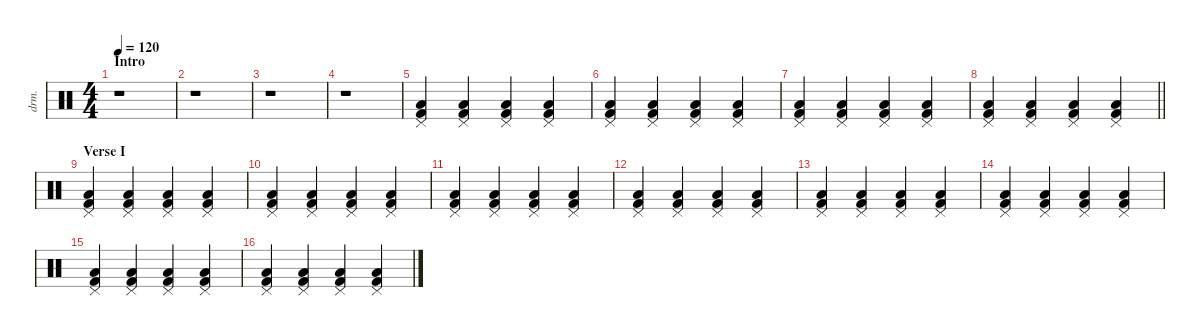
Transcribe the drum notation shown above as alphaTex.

\defaultSystemsLayout 4
\hideDynamics
\bracketExtendMode nobrackets
\otherSystemsTrackNameOrientation horizontal
\track ("Drums" "drm.") {instrument percussion}
\staff {score}
\articulation defaults
\ts (4 4)
\beaming (8 2 2 2 2)
\section ("" "Intro")
\tempo 120
\clef neutral
\ks c
r.1{dy mf} |
r.1 |
r.1 |
r.1 |
("Pedal Hi-Hat (hit)" "Low Floor Tom (hit)" "Kick (hit) 2").4 ("Pedal Hi-Hat (hit)" "Low Floor Tom (hit)" "Kick (hit) 2").4 ("Pedal Hi-Hat (hit)" "Low Floor Tom (hit)" "Kick (hit) 2").4 ("Pedal Hi-Hat (hit)" "Low Floor Tom (hit)" "Kick (hit) 2").4 |
("Pedal Hi-Hat (hit)" "Low Floor Tom (hit)" "Kick (hit) 2").4 ("Pedal Hi-Hat (hit)" "Low Floor Tom (hit)" "Kick (hit) 2").4 ("Pedal Hi-Hat (hit)" "Low Floor Tom (hit)" "Kick (hit) 2").4 ("Pedal Hi-Hat (hit)" "Low Floor Tom (hit)" "Kick (hit) 2").4 |
("Pedal Hi-Hat (hit)" "Low Floor Tom (hit)" "Kick (hit) 2").4 ("Pedal Hi-Hat (hit)" "Low Floor Tom (hit)" "Kick (hit) 2").4 ("Pedal Hi-Hat (hit)" "Low Floor Tom (hit)" "Kick (hit) 2").4 ("Pedal Hi-Hat (hit)" "Low Floor Tom (hit)" "Kick (hit) 2").4 |
\barLineRight lightlight
("Pedal Hi-Hat (hit)" "Low Floor Tom (hit)" "Kick (hit) 2").4 ("Pedal Hi-Hat (hit)" "Low Floor Tom (hit)" "Kick (hit) 2").4 ("Pedal Hi-Hat (hit)" "Low Floor Tom (hit)" "Kick (hit) 2").4 ("Pedal Hi-Hat (hit)" "Low Floor Tom (hit)" "Kick (hit) 2").4 |
\section ("" "Verse I")
("Pedal Hi-Hat (hit)" "Low Floor Tom (hit)" "Kick (hit) 2").4 ("Pedal Hi-Hat (hit)" "Low Floor Tom (hit)" "Kick (hit) 2").4 ("Pedal Hi-Hat (hit)" "Low Floor Tom (hit)" "Kick (hit) 2").4 ("Pedal Hi-Hat (hit)" "Low Floor Tom (hit)" "Kick (hit) 2").4 |
("Pedal Hi-Hat (hit)" "Low Floor Tom (hit)" "Kick (hit) 2").4 ("Pedal Hi-Hat (hit)" "Low Floor Tom (hit)" "Kick (hit) 2").4 ("Pedal Hi-Hat (hit)" "Low Floor Tom (hit)" "Kick (hit) 2").4 ("Pedal Hi-Hat (hit)" "Low Floor Tom (hit)" "Kick (hit) 2").4 |
("Pedal Hi-Hat (hit)" "Low Floor Tom (hit)" "Kick (hit) 2").4 ("Pedal Hi-Hat (hit)" "Low Floor Tom (hit)" "Kick (hit) 2").4 ("Pedal Hi-Hat (hit)" "Low Floor Tom (hit)" "Kick (hit) 2").4 ("Pedal Hi-Hat (hit)" "Low Floor Tom (hit)" "Kick (hit) 2").4 |
("Pedal Hi-Hat (hit)" "Low Floor Tom (hit)" "Kick (hit) 2").4 ("Pedal Hi-Hat (hit)" "Low Floor Tom (hit)" "Kick (hit) 2").4 ("Pedal Hi-Hat (hit)" "Low Floor Tom (hit)" "Kick (hit) 2").4 ("Pedal Hi-Hat (hit)" "Low Floor Tom (hit)" "Kick (hit) 2").4 |
("Pedal Hi-Hat (hit)" "Low Floor Tom (hit)" "Kick (hit) 2").4 ("Pedal Hi-Hat (hit)" "Low Floor Tom (hit)" "Kick (hit) 2").4 ("Pedal Hi-Hat (hit)" "Low Floor Tom (hit)" "Kick (hit) 2").4 ("Pedal Hi-Hat (hit)" "Low Floor Tom (hit)" "Kick (hit) 2").4 |
("Pedal Hi-Hat (hit)" "Low Floor Tom (hit)" "Kick (hit) 2").4 ("Pedal Hi-Hat (hit)" "Low Floor Tom (hit)" "Kick (hit) 2").4 ("Pedal Hi-Hat (hit)" "Low Floor Tom (hit)" "Kick (hit) 2").4 ("Pedal Hi-Hat (hit)" "Low Floor Tom (hit)" "Kick (hit) 2").4 |
("Pedal Hi-Hat (hit)" "Low Floor Tom (hit)" "Kick (hit) 2").4 ("Pedal Hi-Hat (hit)" "Low Floor Tom (hit)" "Kick (hit) 2").4 ("Pedal Hi-Hat (hit)" "Low Floor Tom (hit)" "Kick (hit) 2").4 ("Pedal Hi-Hat (hit)" "Low Floor Tom (hit)" "Kick (hit) 2").4 |
("Pedal Hi-Hat (hit)" "Low Floor Tom (hit)" "Kick (hit) 2").4 ("Pedal Hi-Hat (hit)" "Low Floor Tom (hit)" "Kick (hit) 2").4 ("Pedal Hi-Hat (hit)" "Low Floor Tom (hit)" "Kick (hit) 2").4 ("Pedal Hi-Hat (hit)" "Low Floor Tom (hit)" "Kick (hit) 2").4
